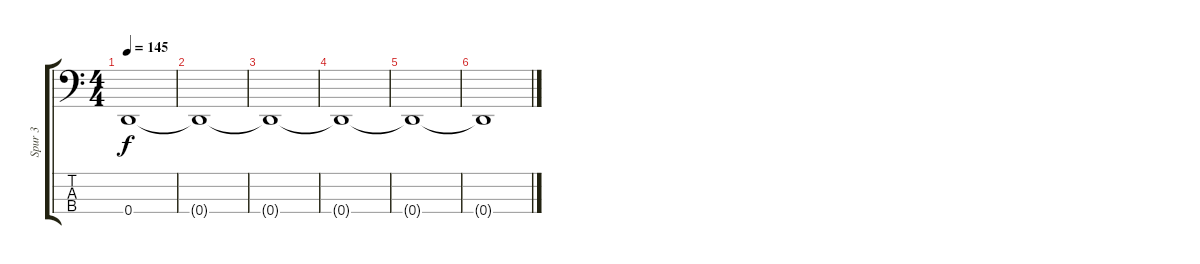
\track ("Spur 3" "Spur 3") {instrument electricbassfinger}
\staff {score tabs}
\tuning (G2 D2 A1 D1) {hide}
\ts (4 4)
\tempo 145
\clef f4
\ks c
0.4{t}.1{dy f} |
0.4{t}.1 |
0.4{t}.1 |
0.4{t}.1 |
0.4{t}.1 |
0.4{t}.1
